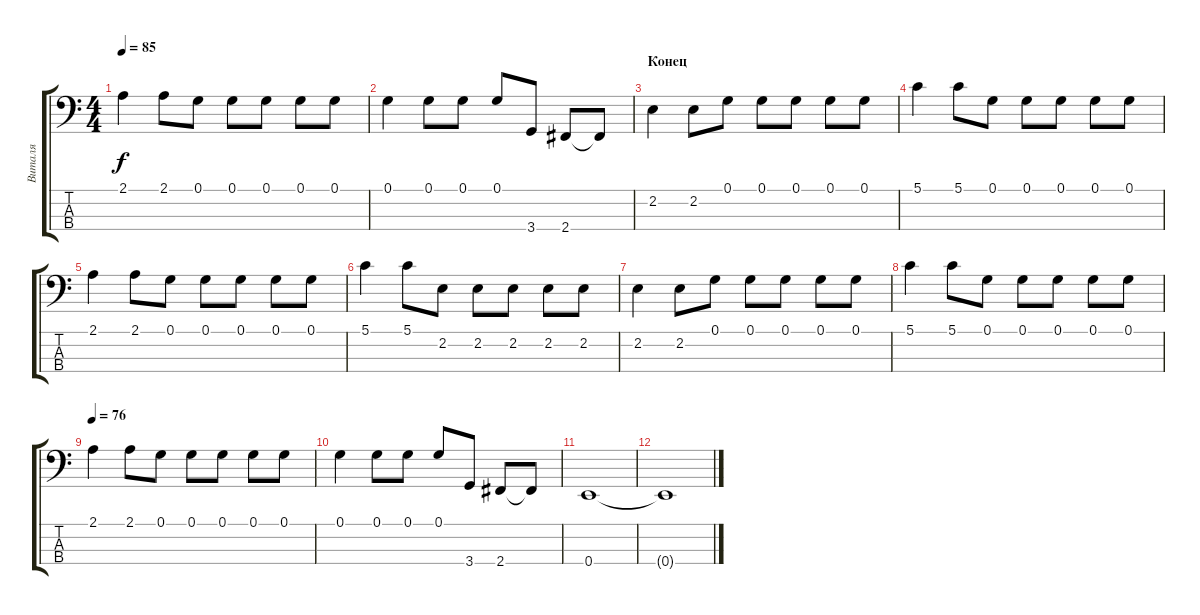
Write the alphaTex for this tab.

\track ("Виталя" "Виталя") {instrument fretlessbass}
\staff {score tabs}
\tuning (G2 D2 A1 E1) {hide}
\ts (4 4)
\tempo 85
\clef f4
\ks c
2.1.4{dy f} 2.1.8 0.1.8 0.1.8 0.1.8 0.1.8 0.1.8 |
0.1.4 0.1.8 0.1.8 0.1.8 3.4.8 2.4.8 2.4{t}.8 |
\section ("" "Конец")
2.2.4 2.2.8 0.1.8 0.1.8 0.1.8 0.1.8 0.1.8 |
5.1.4 5.1.8 0.1.8 0.1.8 0.1.8 0.1.8 0.1.8 |
2.1.4 2.1.8 0.1.8 0.1.8 0.1.8 0.1.8 0.1.8 |
5.1.4 5.1.8 2.2.8 2.2.8 2.2.8 2.2.8 2.2.8 |
2.2.4 2.2.8 0.1.8 0.1.8 0.1.8 0.1.8 0.1.8 |
5.1.4 5.1.8 0.1.8 0.1.8 0.1.8 0.1.8 0.1.8 |
\tempo 76
2.1.4 2.1.8 0.1.8 0.1.8 0.1.8 0.1.8 0.1.8 |
0.1.4 0.1.8 0.1.8 0.1.8 3.4.8 2.4.8 2.4{t}.8 |
0.4.1 |
0.4{t}.1
